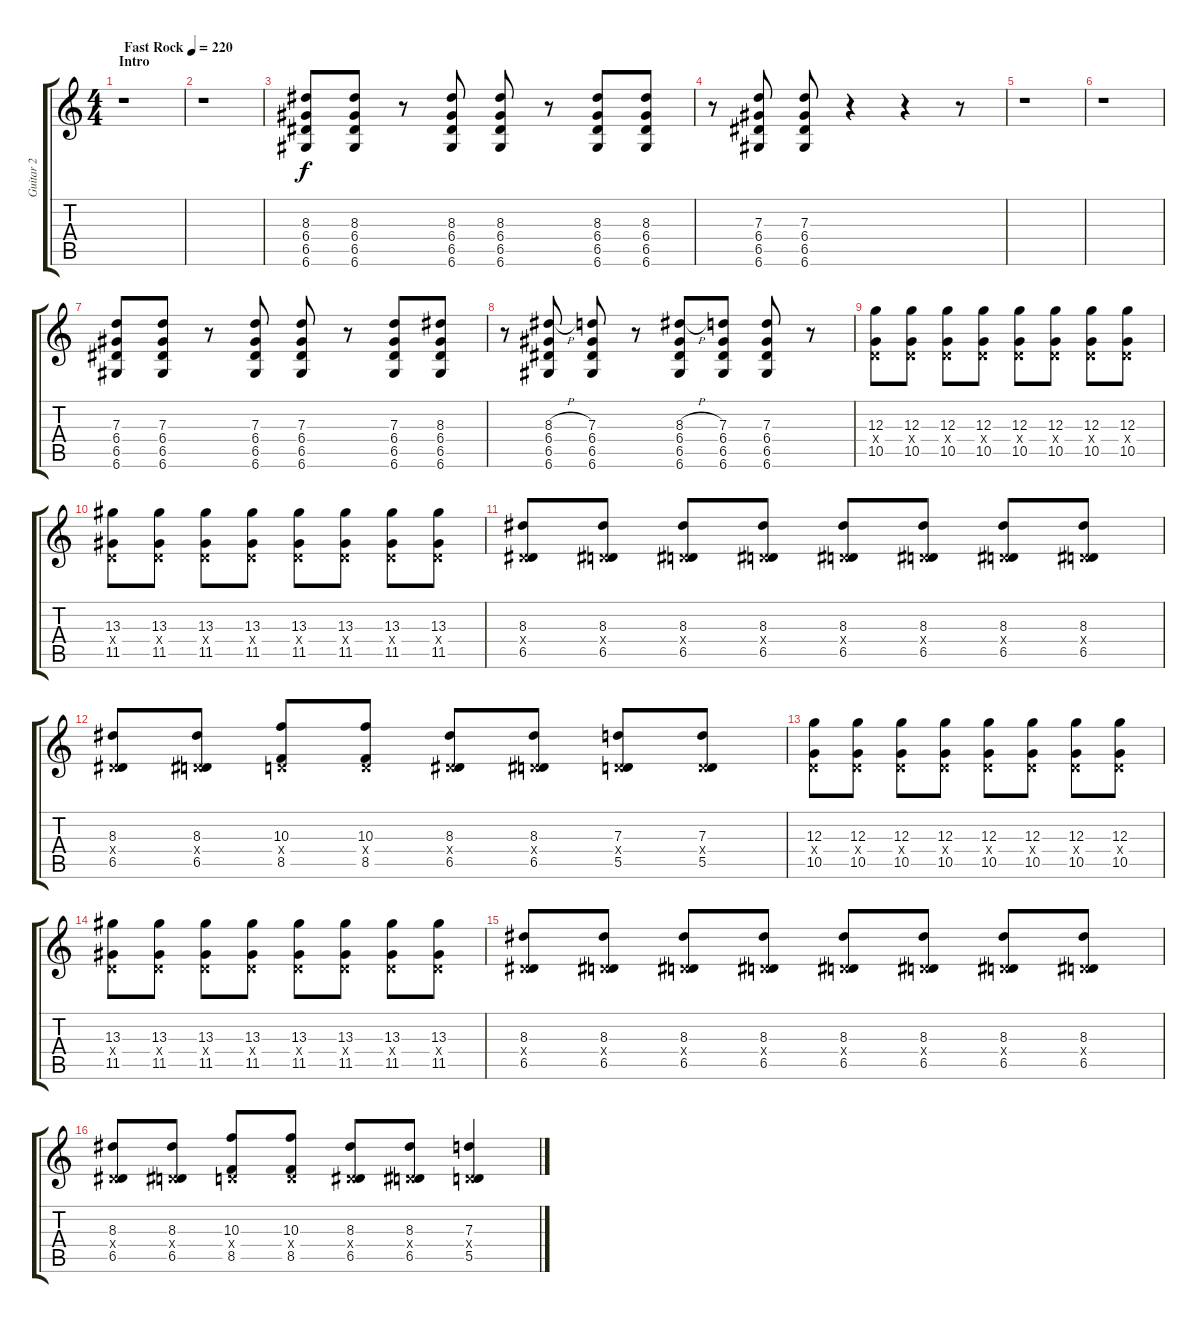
\track ("Guitar 2" "Guitar 2") {instrument distortionguitar}
\staff {score tabs}
\tuning (E4 B3 G3 D3 A2 D2) {hide}
\ts (4 4)
\section ("" "Intro")
\tempo (220 "Fast Rock")
\clef g2
\ks c
r.1{dy f instrument distortionguitar} |
r.1 |
(8.3 6.4 6.5 6.6).8 (8.3 6.4 6.5 6.6).8 r.8 (8.3 6.4 6.5 6.6).8 (8.3 6.4 6.5 6.6).8 r.8 (8.3 6.4 6.5 6.6).8 (8.3 6.4 6.5 6.6).8 |
r.8 (7.3 6.4 6.5 6.6).8 (7.3 6.4 6.5 6.6).8 r.4 r.4 r.8 |
r.1 |
r.1 |
(7.3 6.4 6.5 6.6).8 (7.3 6.4 6.5 6.6).8 r.8 (7.3 6.4 6.5 6.6).8 (7.3 6.4 6.5 6.6).8 r.8 (7.3 6.4 6.5 6.6).8 (8.3 6.4 6.5 6.6).8 |
r.8 (8.3{h} 6.4 6.5 6.6).8 (7.3 6.4 6.5 6.6).8 r.8 (8.3{h} 6.4 6.5 6.6).8 (7.3 6.4 6.5 6.6).8 (7.3 6.4 6.5 6.6).8 r.8 |
(12.3 0.4{x} 10.5).8 (12.3 0.4{x} 10.5).8 (12.3 0.4{x} 10.5).8 (12.3 0.4{x} 10.5).8 (12.3 0.4{x} 10.5).8 (12.3 0.4{x} 10.5).8 (12.3 0.4{x} 10.5).8 (12.3 0.4{x} 10.5).8 |
(13.3 0.4{x} 11.5).8 (13.3 0.4{x} 11.5).8 (13.3 0.4{x} 11.5).8 (13.3 0.4{x} 11.5).8 (13.3 0.4{x} 11.5).8 (13.3 0.4{x} 11.5).8 (13.3 0.4{x} 11.5).8 (13.3 0.4{x} 11.5).8 |
(8.3 0.4{x} 6.5).8 (8.3 0.4{x} 6.5).8 (8.3 0.4{x} 6.5).8 (8.3 0.4{x} 6.5).8 (8.3 0.4{x} 6.5).8 (8.3 0.4{x} 6.5).8 (8.3 0.4{x} 6.5).8 (8.3 0.4{x} 6.5).8 |
(8.3 0.4{x} 6.5).8 (8.3 0.4{x} 6.5).8 (10.3 0.4{x} 8.5).8 (10.3 0.4{x} 8.5).8 (8.3 0.4{x} 6.5).8 (8.3 0.4{x} 6.5).8 (7.3 0.4{x} 5.5).8 (7.3 0.4{x} 5.5).8 |
(12.3 0.4{x} 10.5).8 (12.3 0.4{x} 10.5).8 (12.3 0.4{x} 10.5).8 (12.3 0.4{x} 10.5).8 (12.3 0.4{x} 10.5).8 (12.3 0.4{x} 10.5).8 (12.3 0.4{x} 10.5).8 (12.3 0.4{x} 10.5).8 |
(13.3 0.4{x} 11.5).8 (13.3 0.4{x} 11.5).8 (13.3 0.4{x} 11.5).8 (13.3 0.4{x} 11.5).8 (13.3 0.4{x} 11.5).8 (13.3 0.4{x} 11.5).8 (13.3 0.4{x} 11.5).8 (13.3 0.4{x} 11.5).8 |
(8.3 0.4{x} 6.5).8 (8.3 0.4{x} 6.5).8 (8.3 0.4{x} 6.5).8 (8.3 0.4{x} 6.5).8 (8.3 0.4{x} 6.5).8 (8.3 0.4{x} 6.5).8 (8.3 0.4{x} 6.5).8 (8.3 0.4{x} 6.5).8 |
(8.3 0.4{x} 6.5).8 (8.3 0.4{x} 6.5).8 (10.3 0.4{x} 8.5).8 (10.3 0.4{x} 8.5).8 (8.3 0.4{x} 6.5).8 (8.3 0.4{x} 6.5).8 (7.3 0.4{x} 5.5).4
